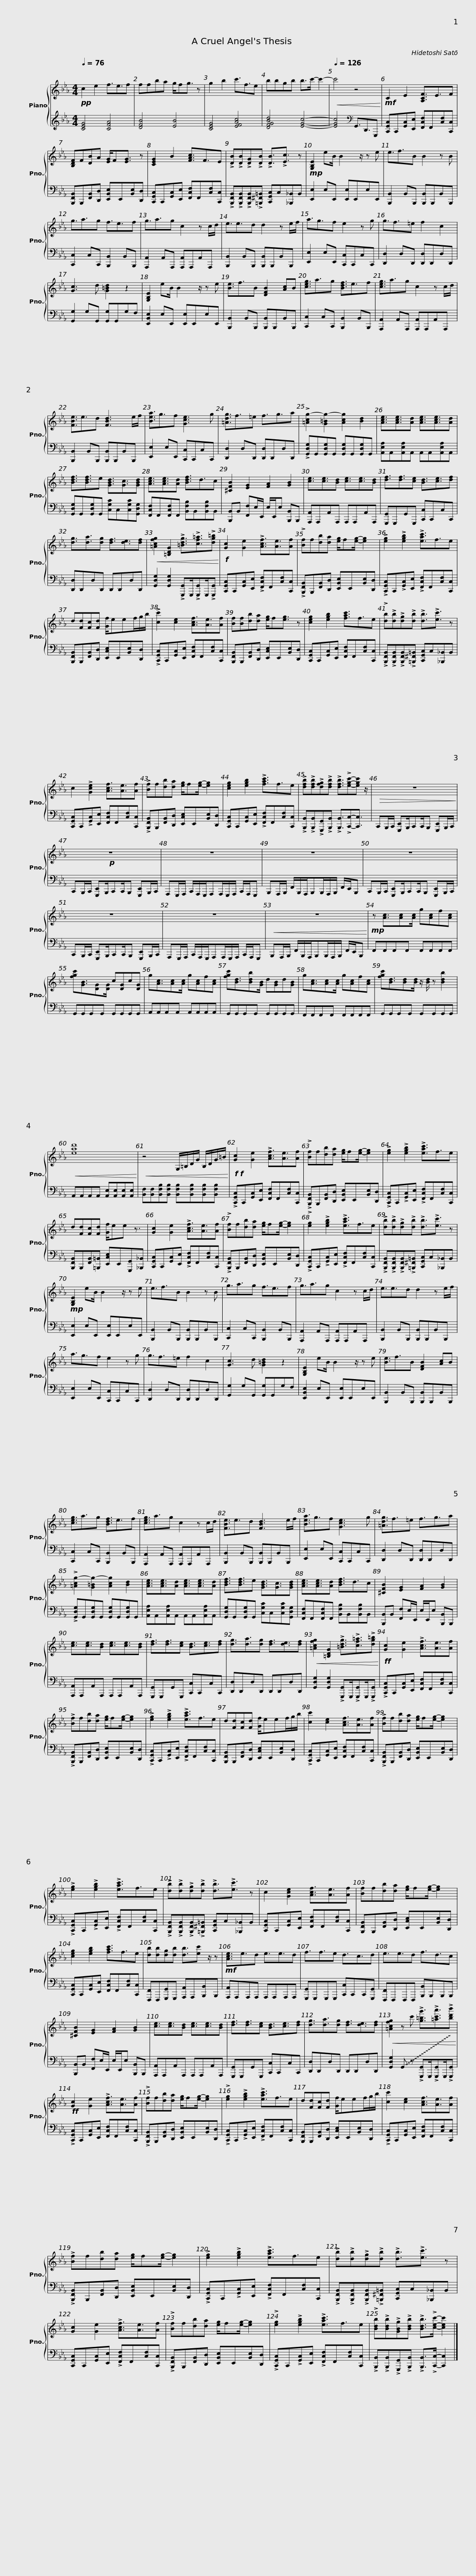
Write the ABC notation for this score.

X:1
%%score { 1 | 2 }
L:1/8
Q:1/4=76
M:4/4
I:linebreak $
K:Eb
V:1 treble
V:2 treble
V:1
!pp! c2 e2 f3/2e3/2f | ffba g/fg3/2 z | g2 b2 c'3/2f3/2e |$ bbgb b>c'- c'2- |[Q:1/4=126]!<(! c'4 z4!<)! | %5
!mf! C2 E2 [A,CF]3/2E3/2F |$ [B,DF]F[DB]A [EG]/F[EG]3/2 z | [CEG]2 B2 [FAc]3/2F3/2E | !>![DB]!>![DB]!>![DG]!>![DB] !>![DB]3/2!>![Ec]3/2 z |$!mp! [G,B,E]2 eB/ B2 z/ z e | %10
 e3/2f3/2B B2 z B | g3/2a3/2g f3/2e3/2f |$ g3/2a3/2g c2 z c/d/ | e3/2e3/2d d2 z e/f/ | a3/2g3/2f e2 z g |$ %15
 g3/2f3/2=e f2 c2 | [Gc]3 d [G=Bd]2 z2 | [G,B,E]2 eB/ B2 z/ z e |$ [Be]3/2f3/2B [DFB]2 [Ac]B | [ceg]3/2a3/2g [Bdf]3/2e3/2f | %20
 [ceg]3/2a3/2g c2 z c/d/ |$ [FBe]3/2e3/2d [FBd]3 e/f/ | [Bea]3/2g3/2f [Gce]3 g | [=Adg]3/2f3/2=e f3/2g3/2a |$ !>![=Acg-]2 [G=Bg-]2 [Acg]2 [Bd]2 | %25
 [Ace]3/2[Ace]3/2[Ad] [Ace]3/2[Ace]3/2[Ad] | [Bdf]3/2[Bdf]3/2e [GBd]3/2[Gc]3/2[GBd] |$ [Ace]3/2[Ace]3/2[Ad] [Bdf]3/2d3/2c | [^CFB]2 [EG]2 [FA]2 [GB]2 | [ce]3/2[ce]3/2[Bd] [ce]3/2[ce]3/2[Bd] |$ %30
 [df]3/2[df]3/2[ce] [Bd]3/2[ce]3/2[df] | [dg]3/2[da]3/2[dg] [df]3/2[de]3/2[df] |!<(! [=Acfg]2 [=B,DG]2 !>![=Bdg]3/2!>![cf=a]3/2!>![dg=b]!<)! |$!f! [Gc]2 [Ge]2 !>![Acf]3/2[Ae]3/2[Af] | !>![Bf]f[db][da] [eg]/f[eg]/- [eg]2 | %35
 !>![eg]2 !>![egb]2 !>![eac']3/2f3/2e |$ d[Fd][Fc][Fd] [Gf]/eef/g/b/ | !>![cc']2 [ce]2 [Acf]3/2[Ae]3/2[Af] | [Bf][Bf][db][da] [eg]/f[eg]3/2 z |$ [ceg]2 [egb]2 [fac']3/2f3/2e | %40
 !>![db]!>![db]!>![dg]!>![db] !>![db]3/2!>![ec']3/2 z | c2 !>![Gce]2 [Acf]3/2[Ae]3/2[Af] |$ !>![Bf]f[db][da] [eg]/f[eg]/- [eg]2 | [ceg]2 [egb]2 !>![fac']3/2f3/2e | !>![dfb]!>![dfb]!>![dfg]!>![dfb] !>![dfb]3/2!>![egc']-[egc'] z/ |$ %45
!>(! z8!>)! |!p! z8 |$ z8 | z8 |$ z8 | %50
 z8 |$ z8 |!<(! z8!<)! |$!mp! z [Ac]3/2[Ac][Ac]/ g[Ac]f[Ac] | [fgc'][GB]3/2[DG][DG]/ c[DG]c[DG] | %55
 g[Ac]3/2[Ac][Ac]/ g[Ac]f[Ac] |$ [fgc'][Bd]3/2[Bdb][GB]/ d[GB]d[GB] | g[Ac]3/2[Ac][Ac]/ g[Ac]f[Ac] | [fgc'][Bd]3/2[Bd][Bd]/ z/ [Bd]/ z [Bdb]2 |$!<(! [ead']8!<)! | %60
!<(! z4 G,/=B,/D/G/ B,/D/G/=B/!<)! |$!f!!f! [Gc]2 [Ge]2 !>![Acf]3/2[Ae]3/2[Af] | !>![Bf]f[db][da] [eg]/f[eg]/- [eg]2 | !>![eg]2 !>![egb]2 !>![eac']3/2f3/2e |$ d[Fd][Fc][Fd] [Gf]/ee z3/2 | %65
 [Gc]2 [Ge]2 !>![Acf]3/2[Ae]3/2[Af] | !>![Bf]f[db][da] [eg]/f[eg]/- [eg]2 |$ !>![eg]2 !>![egb]2 !>![eac']3/2f3/2e | !>![db]!>![db]!>![dg]!>![db] !>![db]3/2!>![ec']3/2 z |!mp! [G,B,E]2 eB/ B2 z/ z e |$ %70
 e3/2f3/2B B2 z B | g3/2a3/2g f3/2e3/2f | g3/2a3/2g c2 z c/d/ |$ e3/2e3/2d d2 z e/f/ | a3/2g3/2f e2 z g | %75
 g3/2f3/2=e f2 c2 |$ [Gc]3 d [G=Bd]2 z2 | [G,B,E]2 eB/ B2 z/ z e | [Be]3/2f3/2B [DFB]2 [Ac]B |$ [ceg]3/2a3/2g [Bdf]3/2e3/2f | %80
 [ceg]3/2a3/2g c2 z c/d/ | [FBe]3/2e3/2d [FBd]3 e/f/ |$ [Bea]3/2g3/2f [Gce]3 g | [=Adg]3/2f3/2=e f3/2g3/2a | !>![=Acg-]2 [G=Bg-]2 [Acg]2 [Bd]2 |$ %85
 [Ace]3/2[Ace]3/2[Ad] [Ace]3/2[Ace]3/2[Ad] | [Bdf]3/2[Bdf]3/2e [GBd]3/2[Gc]3/2[GBd] | [Ace]3/2[Ace]3/2[Ad] [Bdf]3/2d3/2c |$ [^CFB]2 [EG]2 [FA]2 [GB]2 | [ce]3/2[ce]3/2[Bd] [ce]3/2[ce]3/2[Bd] | %90
 [df]3/2[df]3/2[ce] [Bd]3/2[ce]3/2[df] |$ [dg]3/2[da]3/2[dg] [df]3/2[de]3/2[df] |!<(! [=Acfg]2 [=B,DG]2 !>![=Bdg]3/2!>![cf=a]3/2!>![dg=b]!<)! |!ff! [Gc]2 [Ge]2 !>![Acf]3/2[Ae]3/2[Af] |$ !>![Bf]f[db][da] [eg]/f[eg]/- [eg]2 | %95
 !>![eg]2 !>![egb]2 !>![eac']3/2f3/2e | d[Fd][Fc][Fd] [Gf]/eef/g/b/ |$ [cc']2 [ce]2 [Acf]3/2[Ae]3/2[Af] | !>![Bf]f[db][da] [eg]/f[eg]/- [eg]2 | !>![eg]2 !>![egb]2 !>![eac']3/2f3/2e |$ %100
 !>![db]!>![db]!>![dg]!>![db] !>![db]3/2!>![ec']3/2 z | c2 [Gce]2 [Acf]3/2[Ae]3/2[Af] | [Bf]f[db][da] [eg]/f[eg]/- [eg]2 |$ [ceg]2 [egb]2 [fac']3/2f3/2e | [db][db][dg][db] [db]3/2[ec'] z/ z | %105
!mf! [Ace]3/2e3/2d e3/2e3/2d |$ f3/2f3/2e d3/2c3/2d | e3/2e3/2d f3/2d3/2c | [^CFB]2 [EG]2 [FA]2 [GB]2 |$ [ce]3/2[ce]3/2[Bd] [ce]3/2[ce]3/2[Bd] | %110
 [df]3/2[df]3/2[ce] [Bd]3/2[ce]3/2[df] | [dg]3/2[da]3/2[dg] [df]3/2[de]3/2[df] |$!<(! [=Acfg]2 z c' !>![g=bg']3/2!>![=ac'a']3/2!>![bd'b']!<)! |!ff! [Gc]2 [Ge]2 !>![Acf]3/2[Ae]3/2[Af] | !>![Bf]f[db][da] [eg]/f[eg]/- [eg]2 |$ %115
 !>![eg]2 !>![egb]2 !>![eac']3/2f3/2e | d[Fd][Fc][Fd] [Gf]/eef/g/b/ | [cc']2 [ce]2 [Acf]3/2[Ae]3/2[Af] |$ !>![Bf]f[db][da] [eg]/f[eg]/- [eg]2 | !>![eg]2 !>![egb]2 !>![eac']3/2f3/2e | %120
 !>![db]!>![db]!>![dg]!>![db] !>![db]3/2!>![ec']3/2 z |$ [Gc]2 [Ge]2 !>![Acf]3/2[Ae]3/2[Af] | !>![Bf]f[db][da] [eg]/f[eg]/- [eg]2 | !>![eg]2 !>![egb]2 !>![eac']3/2f3/2e |$ !>![Bdb]!>![Bdb]!>![GBg]!>![Bdb] !>![Bdb]>!>![cec']- [cec']2 |] %125
V:2
 [CEG]4 [CFA]4 | [DFB]4 [EB]4 | [CEG]4 [EFAc]4 |$ [DFGBd]4 [EGc]4- | [EGc]4[K:bass] G,,3/2D,,3/2G,,, | %5
 [C,,G,,C,]C,,[G,,C,][E,,E,] [F,,C,F,]F,,[C,F,][C,,C,] |$ [B,,,F,,B,,]B,,,[F,,B,,][D,,D,] [E,,B,,E,]E,,[B,,E,][D,,D,] | [C,,G,,C,]C,,[G,,C,][E,,E,] [F,,C,F,]F,,[C,F,][C,,C,] | !>![B,,,F,,B,,]!>![B,,,F,,B,,]!>![B,,,F,,B,,]!>![=B,,,^F,,=B,,] [C,,G,,C,]C,[_B,,,_B,,]B,, |$ [E,,E,]2 E,E,, [E,,E,]E,,E,E,, | %10
 [B,,,B,,]2 B,,B,,, [B,,,B,,]B,,,B,,B,,, | [C,,C,]2 C,C,, [B,,,B,,]2 B,,B,,, |$ [A,,,A,,]2 A,,A,,, [A,,,A,,]A,,,A,,A,,, | [B,,,B,,]2 B,,B,,, [B,,,B,,]B,,,B,,B,,, | [E,,E,]2 E,E,, [C,,C,]C,,C,C,, |$ %15
 [D,,D,]2 D,D,, [D,,D,]D,,D,D,, | [G,,G,]2 G,G,, [G,,G,]G,,G,F, | [E,,B,,E,]2 E,E,, [E,,E,]E,,E,E,, |$ [B,,,B,,]2 B,,B,,, [B,,,B,,]B,,,B,,B,,, | [C,,C,]2 C,C,, [B,,,B,,]2 B,,B,,, | %20
 [A,,,A,,]2 A,,A,,, [A,,,A,,]A,,,A,,A,,, |$ [B,,,B,,]2 B,,B,,, [B,,,B,,]B,,,B,,B,,, | [E,,E,]2 E,E,, [C,,C,]C,,C,C,, | [D,,D,]2 D,D,, [D,,D,]D,,D,D,, |$ !>![G,,D,G,]G,,[G,,D,G,]G,, [G,,D,G,]G,,[G,,D,G,]G,, | %25
 [A,,E,A,]A,,[A,,E,A,]A,, A,,A,,[A,,E,A,]A,, | [G,,D,G,]G,,[G,,D,G,]G,, [C,G,C]C,[C,G,C][G,,D,G,] |$ [F,,C,F,]F,,[F,,C,F,]F,, [B,,F,B,]B,,[B,,F,B,]B,, | [B,,,B,,]B,, [F,,F,]E,/E,,/ E,/E,,/E, [B,,,B,,]B,,, | [A,,,A,,]A,,,A,,A,,, A,,,A,,,A,,A,,, |$ %30
 [G,,,G,,]G,,,G,,G,,, [C,,C,]C,,C,C,, | [D,,D,]D,,D,D,, D,,D,,D,D,, | [G,,D,G,]2 [G,,D,G,]2 !>![G,,,G,,]G,,,/!>![G,,,G,,]G,,,/!>![G,,,G,,] |$ [C,,G,,C,]C,,[G,,C,][E,,E,] !>![F,,C,F,]F,,[C,F,][C,,C,] | !>![B,,,F,,B,,]B,,,[F,,B,,][D,,D,] [E,,B,,E,]E,,[B,,E,][D,,D,] | %35
 !>![C,,G,,C,]C,,!>![G,,C,][E,,E,] !>![F,,C,F,]F,,[C,F,][C,,C,] |$ [B,,,F,,B,,]B,,,[F,,B,,][D,,D,] [E,,C,E,]E,,[B,,E,][D,,D,] | !>![C,,G,,C,]C,,[G,,C,][E,,E,] [F,,C,F,]F,,[C,F,][C,,C,] | [B,,,F,,B,,]B,,,[F,,B,,][D,,D,] [E,,C,E,]E,,[B,,E,][D,,D,] |$ [C,,G,,C,]C,,[G,,C,][E,,E,] [F,,C,F,]F,,[C,F,][C,,C,] | %40
 !>![B,,,F,,B,,]!>![B,,,F,,B,,]!>![B,,,F,,B,,]!>![=B,,,^F,,=B,,] [C,,G,,C,]C,[_B,,,_B,,]B,, | [C,,G,,C,]C,,!>![G,,C,][E,,E,] [F,,C,F,]F,,[C,F,][C,,C,] |$ !>![B,,,F,,B,,]B,,,[F,,B,,][D,,D,] [E,,C,E,]E,,[B,,E,][D,,D,] | [C,,G,,C,]C,,[G,,C,][E,,E,] !>![F,,C,F,]F,,[C,F,][C,,C,] | !>![B,,,B,,]!>![B,,,B,,]!>![G,,,G,,]!>![B,,,B,,] !>![B,,,B,,]3/2!>![C,,C,]-[C,,C,]3/2 |$ %45
 C,,B,,,/C,,/ [G,,,E,,]B,,,/C,,C,,/B,,, [G,,,E,,]B,,,/C,,/ | C,,B,,,/C,,/ [G,,,E,,]B,,,/C,,C,,/B,,, [G,,,E,,]B,,,/C,,/ |$ A,,,G,,,/A,,,/ C,,/A,,,/G,,,/A,,,A,,,/G,,,/A,,,/ C,,/A,,,/G,,, | B,,,A,,,/B,,,/ F,,/B,,,/A,,,/B,,,B,,,/A,,,/B,,,/ F,,/E,,/B,,, |$ C,,B,,,/C,,/ [G,,,E,,]B,,,/C,,C,,/B,,, [G,,,E,,]B,,,/C,,/ | %50
 C,,B,,,/C,,/ [G,,,E,,]B,,,/C,,C,,/B,,, [G,,,E,,]B,,,/C,,/ |$ A,,,G,,,/A,,,/ C,,/A,,,/G,,,/A,,,A,,,/G,,,/A,,,/ C,,/A,,,/G,,, | B,,,A,,,/B,,,/ F,,/B,,,/A,,,/B,,,B,,,/A,,,/B,,,/ F,,/E,,/B,,, |$ F,,F,,F,,F,, F,,F,,F,,F,, | G,,G,,G,,G,, G,,G,,G,,G,, | %55
 A,,A,,A,,A,, A,,A,,A,,A,, |$ G,,G,,G,,G,, G,,G,,G,,G,, | F,,F,,F,,F,, F,,F,,F,,F,, | G,,G,,G,,G,, G,,G,,G,,G,, |$ A,,A,,A,,A,, [A,,E,][A,,E,][A,,E,][A,,E,] | %60
 [B,,F,][B,,F,][B,,F,B,][B,,F,B,] [B,,F,B,][B,,F,B,][B,,F,B,][B,,F,B,] |$ !>![C,,G,,C,]C,,[G,,C,][E,,E,] [F,,C,F,]F,,[C,F,][C,,C,] | !>![B,,,F,,B,,]B,,,[F,,B,,][D,,D,] [E,,B,,E,]E,,[B,,E,][D,,D,] | !>![C,,G,,C,]C,,!>![G,,C,][E,,E,] !>![F,,C,F,]F,,[C,F,][C,,C,] |$ [B,,,F,,B,,]B,,,[F,,B,,][=B,,,=B,,] [E,,C,E,]E,,[G,,,G,,][_B,,,_B,,] | %65
 [C,,G,,C,]C,,[G,,C,][E,,E,] !>![F,,C,F,]F,,[C,F,][C,,C,] | !>![B,,,F,,B,,]B,,,[F,,B,,][D,,D,] [E,,B,,E,]E,,[B,,E,][D,,D,] |$ !>![C,,G,,C,]C,,!>![G,,C,][E,,E,] !>![F,,C,F,]F,,[C,F,][C,,C,] | !>![B,,,F,,B,,]!>![B,,,F,,B,,]!>![B,,,F,,B,,]!>![=B,,,^F,,=B,,] [C,,G,,C,]C,[_B,,,_B,,]B,, | [E,,E,]2 E,E,, [E,,E,]E,,E,E,, |$ %70
 [B,,,B,,]2 B,,B,,, [B,,,B,,]B,,,B,,B,,, | [C,,C,]2 C,C,, [B,,,B,,]2 B,,B,,, | [A,,,A,,]2 A,,A,,, [A,,,A,,]A,,,A,,A,,, |$ [B,,,B,,]2 B,,B,,, [B,,,B,,]B,,,B,,B,,, | [E,,E,]2 E,E,, [C,,C,]C,,C,C,, | %75
 [D,,D,]2 D,D,, [D,,D,]D,,D,D,, |$ [G,,G,]2 G,G,, [G,,G,]G,,G,F, | [E,,B,,E,]2 E,E,, [E,,E,]E,,E,E,, | [B,,,B,,]2 B,,B,,, [B,,,B,,]B,,,B,,B,,, |$ [C,,C,]2 C,C,, [B,,,B,,]2 B,,B,,, | %80
 [A,,,A,,]2 A,,A,,, [A,,,A,,]A,,,A,,A,,, | [B,,,B,,]2 B,,B,,, [B,,,B,,]B,,,B,,B,,, |$ [E,,E,]2 E,E,, [C,,C,]C,,C,C,, | [D,,D,]2 D,D,, [D,,D,]D,,D,D,, | !>![G,,D,G,]G,,[G,,D,G,]G,, [G,,D,G,]G,,[G,,D,G,]G,, |$ %85
 [A,,E,A,]A,,[A,,E,A,]A,, A,,A,,[A,,E,A,]A,, | [G,,D,G,]G,,[G,,D,G,]G,, [C,G,C]C,[C,G,C][G,,D,G,] | [F,,C,F,]F,,[F,,C,F,]F,, [B,,F,B,]B,,[B,,F,B,]B,, |$ [B,,,B,,]B,, [F,,F,]E,/E,,/ E,/E,,/E, [B,,,B,,]B,,, | [A,,,A,,]A,,,A,,A,,, A,,,A,,,A,,A,,, | %90
 [G,,,G,,]G,,,G,,G,,, [C,,C,]C,,C,C,, |$ [D,,D,]D,,D,D,, D,,D,,D,D,, | [G,,D,G,]2 [G,,D,G,]2 !>![G,,,G,,]G,,,/!>![G,,,G,,]G,,,/!>![G,,,G,,] | !>![C,,G,,C,]C,,[G,,C,][E,,E,] [F,,C,F,]F,,[C,F,][C,,C,] |$ !>![B,,,F,,B,,]B,,,[F,,B,,][D,,D,] [E,,B,,E,]E,,[B,,E,][D,,D,] | %95
 !>![C,,G,,C,]C,,!>![G,,C,][E,,E,] !>![F,,C,F,]F,,[C,F,][C,,C,] | [B,,,F,,B,,]B,,,[F,,B,,][D,,D,] [E,,C,E,]E,,[B,,E,][D,,D,] |$ !>![C,,G,,C,]C,,[G,,C,][E,,E,] [F,,C,F,]F,,[C,F,][C,,C,] | !>![B,,,F,,B,,]B,,,[F,,B,,][D,,D,] [E,,B,,E,]E,,[B,,E,][D,,D,] | !>![C,,G,,C,]C,,!>![G,,C,][E,,E,] !>![F,,C,F,]F,,[C,F,][C,,C,] |$ %100
 !>![B,,,F,,B,,]!>![B,,,F,,B,,]!>![B,,,F,,B,,]!>![=B,,,^F,,=B,,] [C,,G,,C,]C,[_B,,,_B,,]B,, | [C,,G,,C,]C,,[G,,C,][E,,E,] [F,,C,F,]F,,[C,F,][C,,C,] | [B,,,F,,B,,]B,,,[F,,B,,][D,,D,] [E,,C,E,]E,,[B,,E,][D,,D,] |$ [C,,G,,C,]C,,[G,,C,][E,,E,] [F,,C,F,]F,,[C,F,][C,,C,] | [F,,,F,,]F,,,[G,,,G,,]G,,, [A,,,A,,]A,,,[B,,,B,,]B,,, | %105
 [A,,,A,,]A,,,A,,,A,,, A,,,A,,,A,,,A,,, |$ [G,,,G,,]G,,,G,,,G,,, [C,,C,]C,,C,,[G,,,G,,] | [F,,,F,,]F,,,F,,,F,,, [B,,,B,,]B,,,B,,,B,,, | [B,,,B,,]B,, [F,,F,]E,/E,,/ E,/E,,/E, [B,,,B,,]B,,, |$ [A,,,A,,]A,,,A,,A,,, A,,,A,,,A,,A,,, | %110
 [G,,,G,,]G,,,G,,G,,, [C,,C,]C,,C,C,, | [D,,D,]D,,D,D,, D,,D,,D,D,, |$ [G,,D,G,]2 !~(!G,, z !>![G,,,G,,]G,,,/!>![G,,,G,,]G,,,/!>![G,,,G,,] | !>![C,,G,,C,]C,,[G,,C,][E,,E,] [F,,C,F,]F,,[C,F,][C,,C,] | !>![B,,,F,,B,,]B,,,[F,,B,,][D,,D,] [E,,B,,E,]E,,[B,,E,][D,,D,] |$ %115
 !>![C,,G,,C,]C,,!>![G,,C,][E,,E,] !>![F,,C,F,]F,,[C,F,][C,,C,] | [B,,,F,,B,,]B,,,[F,,B,,][D,,D,] [E,,C,E,]E,,[B,,E,][D,,D,] | !>![C,,G,,C,]C,,[G,,C,][E,,E,] [F,,C,F,]F,,[C,F,][C,,C,] |$ !>![B,,,F,,B,,]B,,,[F,,B,,][D,,D,] [E,,B,,E,]E,,[B,,E,][D,,D,] | !>![C,,G,,C,]C,,!>![G,,C,][E,,E,] !>![F,,C,F,]F,,[C,F,][C,,C,] | %120
 !>![B,,,F,,B,,]!>![B,,,F,,B,,]!>![B,,,F,,B,,]!>![=B,,,^F,,=B,,] [C,,G,,C,]C,[_B,,,_B,,]B,, |$ [C,,G,,C,]C,,[G,,C,][E,,E,] !>![F,,C,F,]F,,[C,F,][C,,C,] | !>![B,,,F,,B,,]B,,,[F,,B,,][D,,D,] [E,,B,,E,]E,,[B,,E,][D,,D,] | !>![C,,G,,C,]C,,!>![G,,C,][E,,E,] !>![F,,C,F,]F,,[C,F,][C,,C,] |$ !>![B,,,B,,]!>![B,,,B,,]!>![G,,,G,,]!>![B,,,B,,] !>![B,,,B,,]>!>![C,,C,]- [C,,C,]2 |] %125
